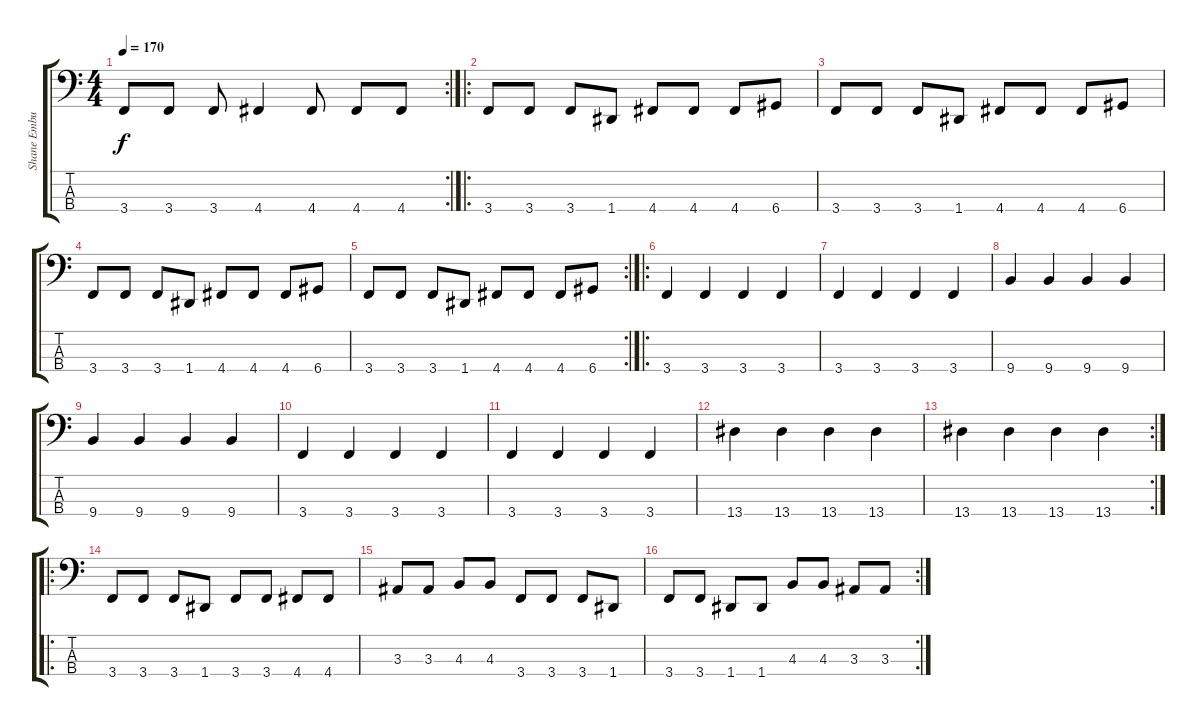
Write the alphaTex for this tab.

\track ("Shane Embury" "Shane Embu") {instrument synthbass2}
\staff {score tabs}
\tuning (F2 C2 G1 D1) {hide}
\rc 2
\ts (4 4)
\tempo 170
\clef f4
\ks c
3.4.8{dy f} 3.4.8 3.4.8 4.4.4 4.4.8 4.4.8 4.4.8 |
\ro
3.4.8 3.4.8 3.4.8 1.4.8 4.4.8 4.4.8 4.4.8 6.4.8 |
3.4.8 3.4.8 3.4.8 1.4.8 4.4.8 4.4.8 4.4.8 6.4.8 |
3.4.8 3.4.8 3.4.8 1.4.8 4.4.8 4.4.8 4.4.8 6.4.8 |
\rc 2
3.4.8 3.4.8 3.4.8 1.4.8 4.4.8 4.4.8 4.4.8 6.4.8 |
\ro
3.4.4 3.4.4 3.4.4 3.4.4 |
3.4.4 3.4.4 3.4.4 3.4.4 |
9.4.4 9.4.4 9.4.4 9.4.4 |
9.4.4 9.4.4 9.4.4 9.4.4 |
3.4.4 3.4.4 3.4.4 3.4.4 |
3.4.4 3.4.4 3.4.4 3.4.4 |
13.4.4 13.4.4 13.4.4 13.4.4 |
\rc 2
13.4.4 13.4.4 13.4.4 13.4.4 |
\ro
3.4.8 3.4.8 3.4.8 1.4.8 3.4.8 3.4.8 4.4.8 4.4.8 |
3.3.8 3.3.8 4.3.8 4.3.8 3.4.8 3.4.8 3.4.8 1.4.8 |
\rc 2
3.4.8 3.4.8 1.4.8 1.4.8 4.3.8 4.3.8 3.3.8 3.3.8
